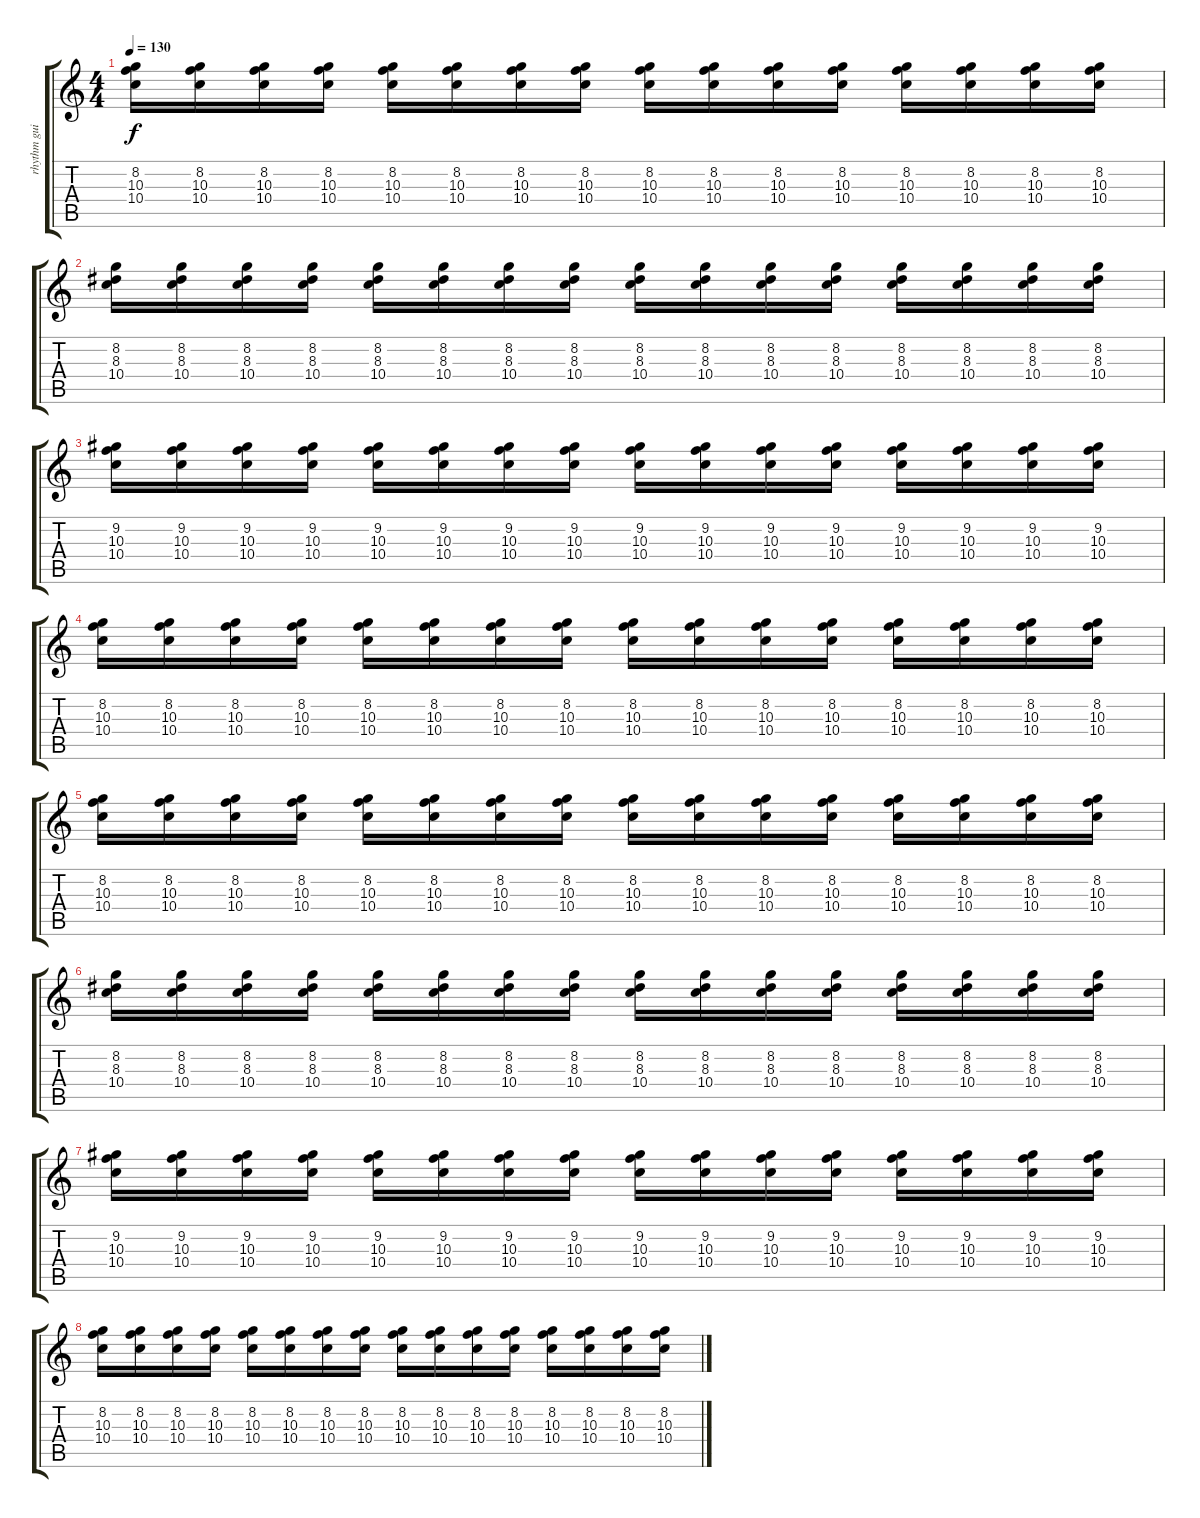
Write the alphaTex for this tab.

\track ("rhythm guitar" "rhythm gui") {instrument distortionguitar}
\staff {score tabs}
\tuning (E4 B3 G3 D3 A2 E2) {hide}
\ts (4 4)
\tempo 130
\clef g2
\ks c
(8.2 10.3 10.4).16{dy f} (8.2 10.3 10.4).16 (8.2 10.3 10.4).16 (8.2 10.3 10.4).16 (8.2 10.3 10.4).16 (8.2 10.3 10.4).16 (8.2 10.3 10.4).16 (8.2 10.3 10.4).16 (8.2 10.3 10.4).16 (8.2 10.3 10.4).16 (8.2 10.3 10.4).16 (8.2 10.3 10.4).16 (8.2 10.3 10.4).16 (8.2 10.3 10.4).16 (8.2 10.3 10.4).16 (8.2 10.3 10.4).16 |
(8.2 8.3 10.4).16 (8.2 8.3 10.4).16 (8.2 8.3 10.4).16 (8.2 8.3 10.4).16 (8.2 8.3 10.4).16 (8.2 8.3 10.4).16 (8.2 8.3 10.4).16 (8.2 8.3 10.4).16 (8.2 8.3 10.4).16 (8.2 8.3 10.4).16 (8.2 8.3 10.4).16 (8.2 8.3 10.4).16 (8.2 8.3 10.4).16 (8.2 8.3 10.4).16 (8.2 8.3 10.4).16 (8.2 8.3 10.4).16 |
(9.2 10.3 10.4).16 (9.2 10.3 10.4).16 (9.2 10.3 10.4).16 (9.2 10.3 10.4).16 (9.2 10.3 10.4).16 (9.2 10.3 10.4).16 (9.2 10.3 10.4).16 (9.2 10.3 10.4).16 (9.2 10.3 10.4).16 (9.2 10.3 10.4).16 (9.2 10.3 10.4).16 (9.2 10.3 10.4).16 (9.2 10.3 10.4).16 (9.2 10.3 10.4).16 (9.2 10.3 10.4).16 (9.2 10.3 10.4).16 |
(8.2 10.3 10.4).16 (8.2 10.3 10.4).16 (8.2 10.3 10.4).16 (8.2 10.3 10.4).16 (8.2 10.3 10.4).16 (8.2 10.3 10.4).16 (8.2 10.3 10.4).16 (8.2 10.3 10.4).16 (8.2 10.3 10.4).16 (8.2 10.3 10.4).16 (8.2 10.3 10.4).16 (8.2 10.3 10.4).16 (8.2 10.3 10.4).16 (8.2 10.3 10.4).16 (8.2 10.3 10.4).16 (8.2 10.3 10.4).16 |
(8.2 10.3 10.4).16 (8.2 10.3 10.4).16 (8.2 10.3 10.4).16 (8.2 10.3 10.4).16 (8.2 10.3 10.4).16 (8.2 10.3 10.4).16 (8.2 10.3 10.4).16 (8.2 10.3 10.4).16 (8.2 10.3 10.4).16 (8.2 10.3 10.4).16 (8.2 10.3 10.4).16 (8.2 10.3 10.4).16 (8.2 10.3 10.4).16 (8.2 10.3 10.4).16 (8.2 10.3 10.4).16 (8.2 10.3 10.4).16 |
(8.2 8.3 10.4).16 (8.2 8.3 10.4).16 (8.2 8.3 10.4).16 (8.2 8.3 10.4).16 (8.2 8.3 10.4).16 (8.2 8.3 10.4).16 (8.2 8.3 10.4).16 (8.2 8.3 10.4).16 (8.2 8.3 10.4).16 (8.2 8.3 10.4).16 (8.2 8.3 10.4).16 (8.2 8.3 10.4).16 (8.2 8.3 10.4).16 (8.2 8.3 10.4).16 (8.2 8.3 10.4).16 (8.2 8.3 10.4).16 |
(9.2 10.3 10.4).16 (9.2 10.3 10.4).16 (9.2 10.3 10.4).16 (9.2 10.3 10.4).16 (9.2 10.3 10.4).16 (9.2 10.3 10.4).16 (9.2 10.3 10.4).16 (9.2 10.3 10.4).16 (9.2 10.3 10.4).16 (9.2 10.3 10.4).16 (9.2 10.3 10.4).16 (9.2 10.3 10.4).16 (9.2 10.3 10.4).16 (9.2 10.3 10.4).16 (9.2 10.3 10.4).16 (9.2 10.3 10.4).16 |
(8.2 10.3 10.4).16 (8.2 10.3 10.4).16 (8.2 10.3 10.4).16 (8.2 10.3 10.4).16 (8.2 10.3 10.4).16 (8.2 10.3 10.4).16 (8.2 10.3 10.4).16 (8.2 10.3 10.4).16 (8.2 10.3 10.4).16 (8.2 10.3 10.4).16 (8.2 10.3 10.4).16 (8.2 10.3 10.4).16 (8.2 10.3 10.4).16 (8.2 10.3 10.4).16 (8.2 10.3 10.4).16 (8.2 10.3 10.4).16
